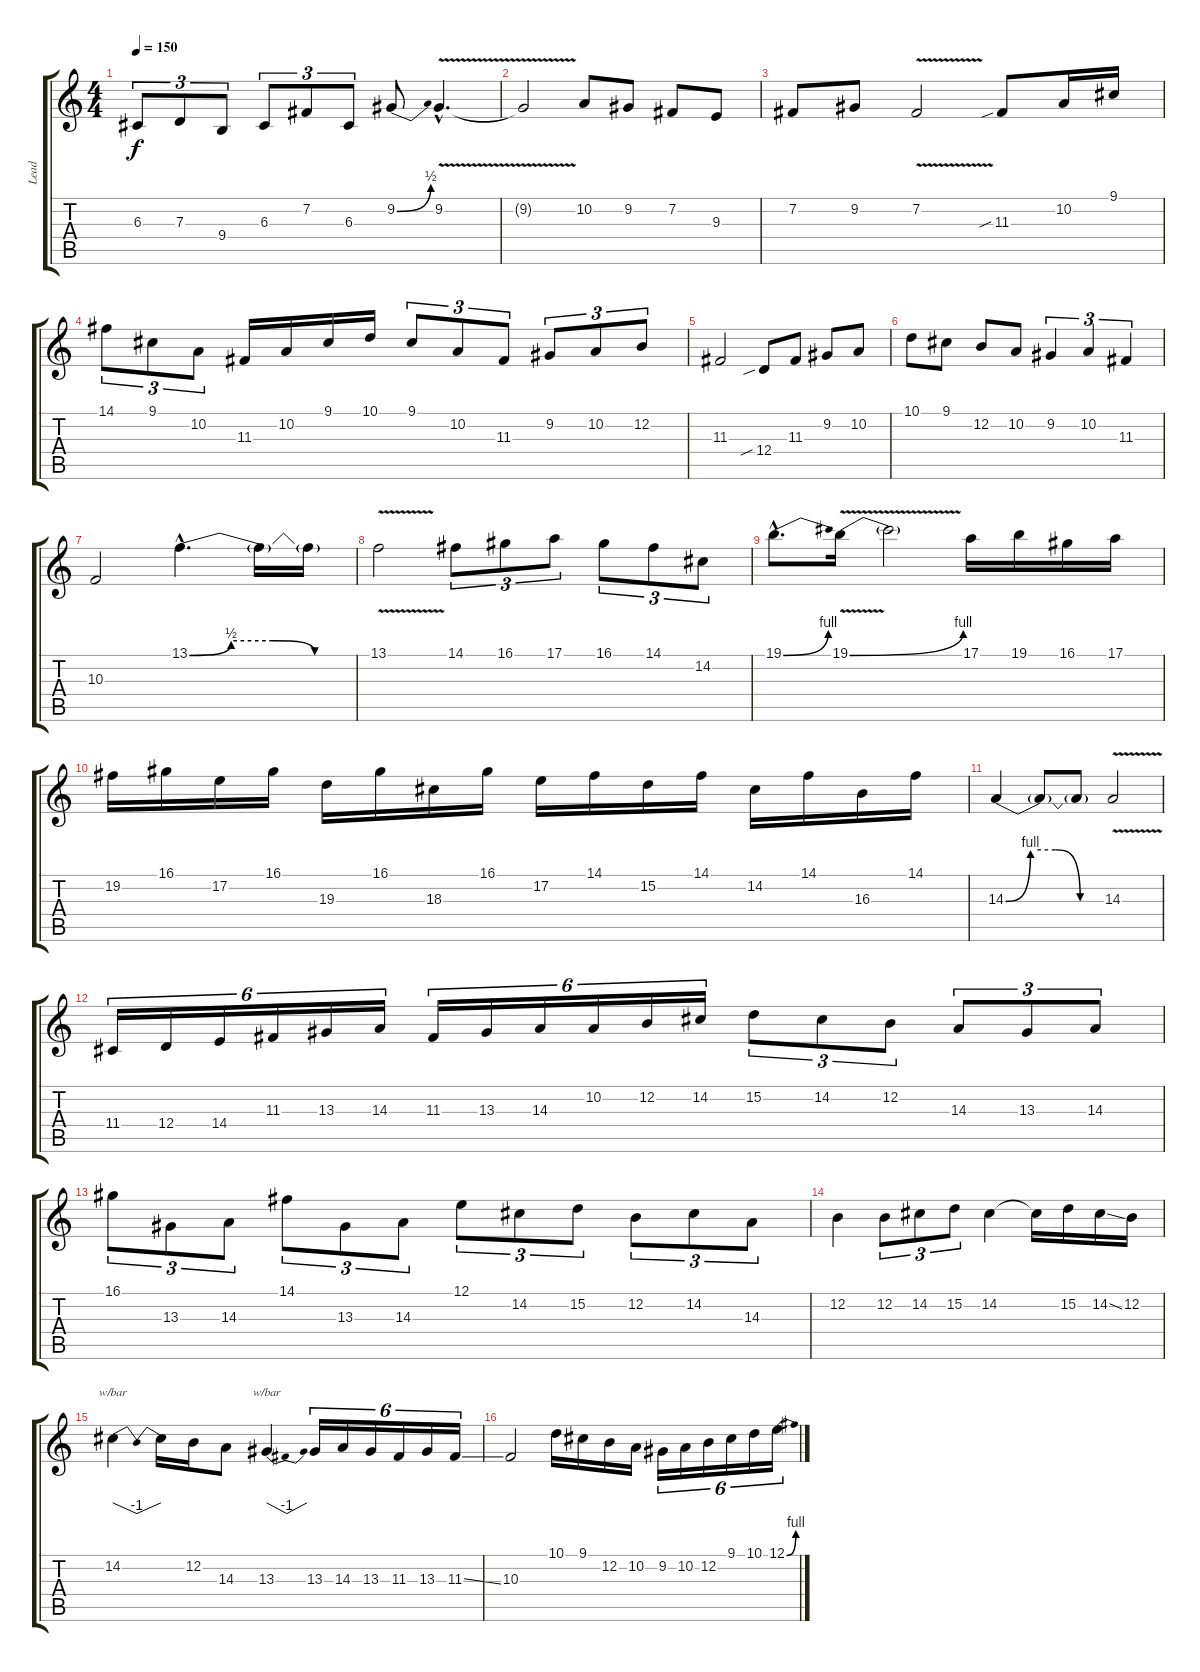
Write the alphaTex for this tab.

\track ("Lead" "Lead") {instrument lead1square}
\staff {score tabs}
\tuning (E4 B3 G3 D3 A2 E2) {hide}
\ts (4 4)
\tempo 150
\clef g2
\ks c
6.3.8{tu (3 2) dy f} 7.3.8{tu (3 2)} 9.4.8{tu (3 2)} 6.3.8{tu (3 2)} 7.2.8{tu (3 2)} 6.3.8{tu (3 2)} 9.2{be (bend 0 0 60 2)}.8 9.2{v hac}.4{d} |
9.2{t}.2 10.2.8 9.2.8 7.2.8 9.3.8 |
7.2.8 9.2.8 7.2{v}.2 11.3{sib}.8 10.2.16 9.1.16 |
14.1.8{tu (3 2)} 9.1.8{tu (3 2)} 10.2.8{tu (3 2)} 11.3.16 10.2.16 9.1.16 10.1.16 9.1.8{tu (3 2)} 10.2.8{tu (3 2)} 11.3.8{tu (3 2)} 9.2.8{tu (3 2)} 10.2.8{tu (3 2)} 12.2.8{tu (3 2)} |
11.3.2 12.4{sib}.8 11.3.8 9.2.8 10.2.8 |
10.1.8 9.1.8 12.2.8 10.2.8 9.2.4{tu (3 2)} 10.2.4{tu (3 2)} 11.3.4{tu (3 2)} |
10.3.2 13.1{be (custom 0 0 15 2 30 2 45 0 60 0) hac}.4{d} 13.1{t}.16 13.1{t}.16 |
13.1{v}.2 14.1.8{tu (3 2)} 16.1.8{tu (3 2)} 17.1.8{tu (3 2)} 16.1.8{tu (3 2)} 14.1.8{tu (3 2)} 14.2.8{tu (3 2)} |
19.1{be (bend 0 0 60 4) hac}.8{d} 19.1{be (bend 0 0 60 4) v}.16 19.1{t}.2 17.1.16 19.1.16 16.1.16 17.1.16 |
19.2.16 16.1.16 17.2.16 16.1.16 19.3.16 16.1.16 18.3.16 16.1.16 17.2.16 14.1.16 15.2.16 14.1.16 14.2.16 14.1.16 16.3.16 14.1.16 |
14.3{be (custom 0 0 15 4 30 4 45 0 60 0)}.4 14.3{t}.8 14.3{t}.8 14.3{v}.2 |
11.4.16{tu (6 4)} 12.4.16{tu (6 4)} 14.4.16{tu (6 4)} 11.3.16{tu (6 4)} 13.3.16{tu (6 4)} 14.3.16{tu (6 4)} 11.3.16{tu (6 4)} 13.3.16{tu (6 4)} 14.3.16{tu (6 4)} 10.2.16{tu (6 4)} 12.2.16{tu (6 4)} 14.2.16{tu (6 4)} 15.2.8{tu (3 2)} 14.2.8{tu (3 2)} 12.2.8{tu (3 2)} 14.3.8{tu (3 2)} 13.3.8{tu (3 2)} 14.3.8{tu (3 2)} |
16.1.8{tu (3 2)} 13.3.8{tu (3 2)} 14.3.8{tu (3 2)} 14.1.8{tu (3 2)} 13.3.8{tu (3 2)} 14.3.8{tu (3 2)} 12.1.8{tu (3 2)} 14.2.8{tu (3 2)} 15.2.8{tu (3 2)} 12.2.8{tu (3 2)} 14.2.8{tu (3 2)} 14.3.8{tu (3 2)} |
12.2.4 12.2.8{tu (3 2)} 14.2.8{tu (3 2)} 15.2.8{tu (3 2)} 14.2.4 14.2{t}.16 15.2.16 14.2{ss}.16 12.2.16 |
14.2.4{tbe (dip default 0 0 30 -4 60 0)} 14.2{t}.16 12.2.16 14.3.8 13.3.4{tbe (dip default 0 0 30 -4 60 0)} 13.3.16{tu (6 4)} 14.3.16{tu (6 4)} 13.3.16{tu (6 4)} 11.3.16{tu (6 4)} 13.3.16{tu (6 4)} 11.3{ss}.16{tu (6 4)} |
10.3.2 10.1.16 9.1.16 12.2.16 10.2.16 9.2.16{tu (6 4)} 10.2.16{tu (6 4)} 12.2.16{tu (6 4)} 9.1.16{tu (6 4)} 10.1.16{tu (6 4)} 12.1{be (bend 0 0 60 4)}.16{tu (6 4)}
